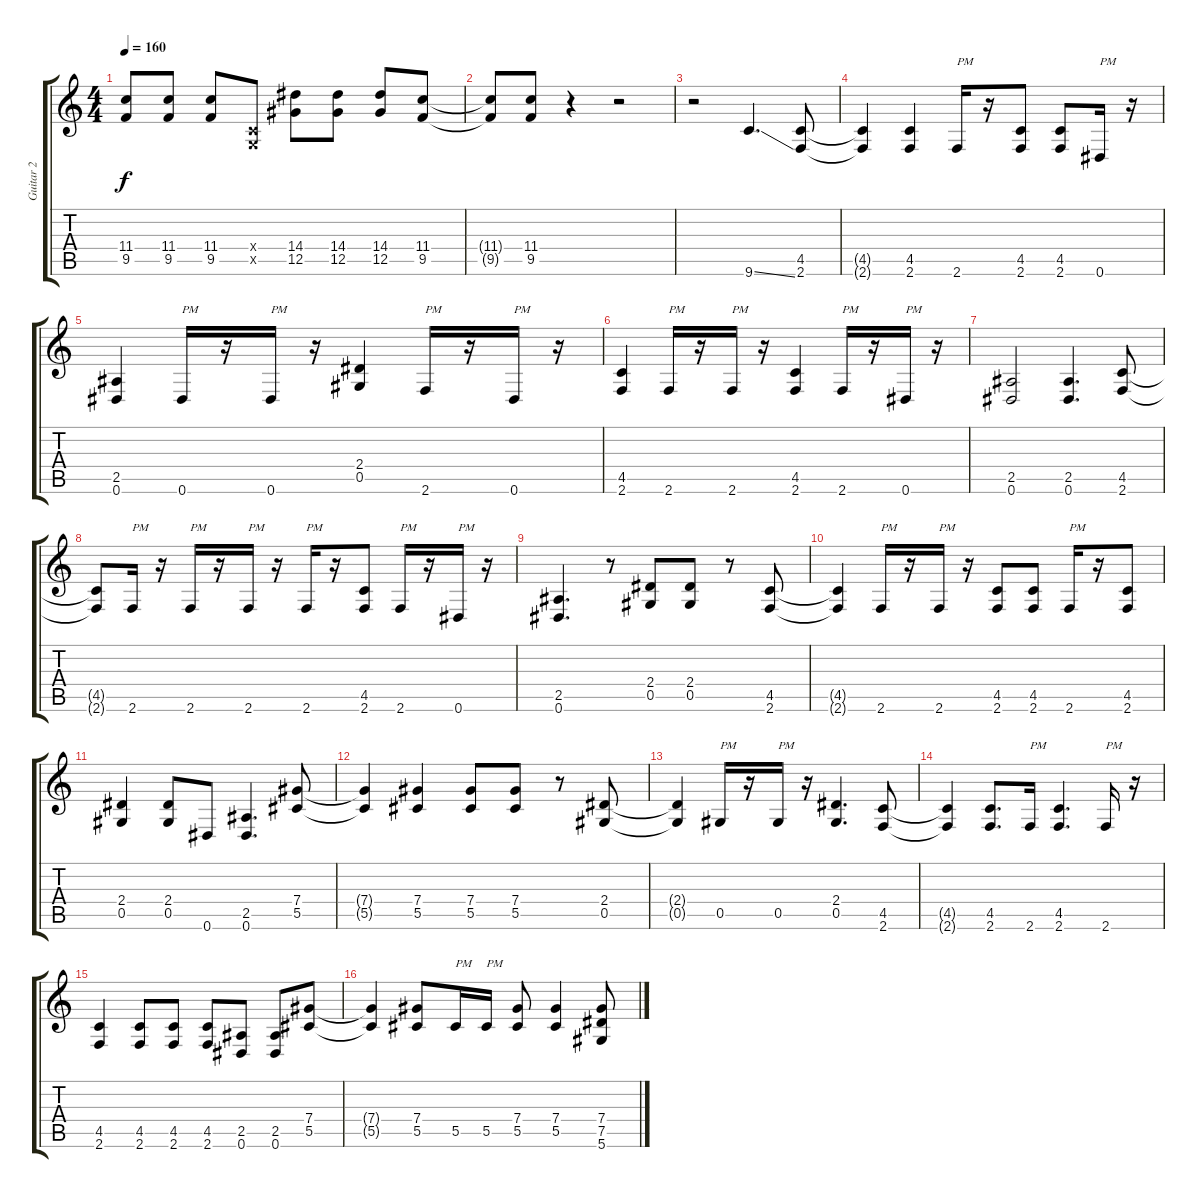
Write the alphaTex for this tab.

\track ("Guitar 2" "Guitar 2") {instrument distortionguitar}
\staff {score tabs}
\tuning (Eb4 Bb3 Gb3 Db3 Ab2 Eb2) {hide}
\ts (4 4)
\tempo 160
\clef g2
\ks c
(11.4{t} 9.5{t}).8{dy f} (11.4 9.5).8 (11.4 9.5).8 (-1.4{x} -1.5{x}).8 (14.4 12.5).8 (14.4 12.5).8 (14.4 12.5).8 (11.4 9.5).8 |
(11.4{t} 9.5{t}).8 (11.4 9.5).8 r.4 r.2 |
r.2 9.6{ss}.4{d} (4.5 2.6).8 |
(4.5{t} 2.6{t}).4 (4.5 2.6).4 2.6.16{txt "PM"} r.16 (4.5 2.6).8 (4.5 2.6).8 0.6.16{txt "PM"} r.16 |
(2.5 0.6).4 0.6.16{txt "PM"} r.16 0.6.16{txt "PM"} r.16 (2.4 0.5).4 2.6.16{txt "PM"} r.16 0.6.16{txt "PM"} r.16 |
(4.5 2.6).4 2.6.16{txt "PM"} r.16 2.6.16{txt "PM"} r.16 (4.5 2.6).4 2.6.16{txt "PM"} r.16 0.6.16{txt "PM"} r.16 |
(2.5 0.6).2 (2.5 0.6).4{d} (4.5 2.6).8 |
(4.5{t} 2.6{t}).8 2.6.16{txt "PM"} r.16 2.6.16{txt "PM"} r.16 2.6.16{txt "PM"} r.16 2.6.16{txt "PM"} r.16 (4.5 2.6).8 2.6.16{txt "PM"} r.16 0.6.16{txt "PM"} r.16 |
(2.5 0.6).4{d} r.8 (2.4 0.5).8 (2.4 0.5).8 r.8 (4.5 2.6).8 |
(4.5{t} 2.6{t}).4 2.6.16{txt "PM"} r.16 2.6.16{txt "PM"} r.16 (4.5 2.6).8 (4.5 2.6).8 2.6.16{txt "PM"} r.16 (4.5 2.6).8 |
(2.4 0.5).4 (2.4 0.5).8 0.6.8 (2.5 0.6).4{d} (7.4 5.5).8 |
(7.4{t} 5.5{t}).4 (7.4 5.5).4 (7.4 5.5).8 (7.4 5.5).8 r.8 (2.4 0.5).8 |
(2.4{t} 0.5{t}).4 0.5.16{txt "PM"} r.16 0.5.16{txt "PM"} r.16 (2.4 0.5).4{d} (4.5 2.6).8 |
(4.5{t} 2.6{t}).4 (4.5 2.6).8{d} 2.6.16{txt "PM"} (4.5 2.6).4{d} 2.6.16{txt "PM"} r.16 |
(4.5 2.6).4 (4.5 2.6).8 (4.5 2.6).8 (4.5 2.6).8 (2.5 0.6).8 (2.5 0.6).8 (7.4 5.5).8 |
(7.4{t} 5.5{t}).4 (7.4 5.5).8 5.5.16{txt "PM"} 5.5.16{txt "PM"} (7.4 5.5).8 (7.4 5.5).4 (7.4 7.5 5.6).8
